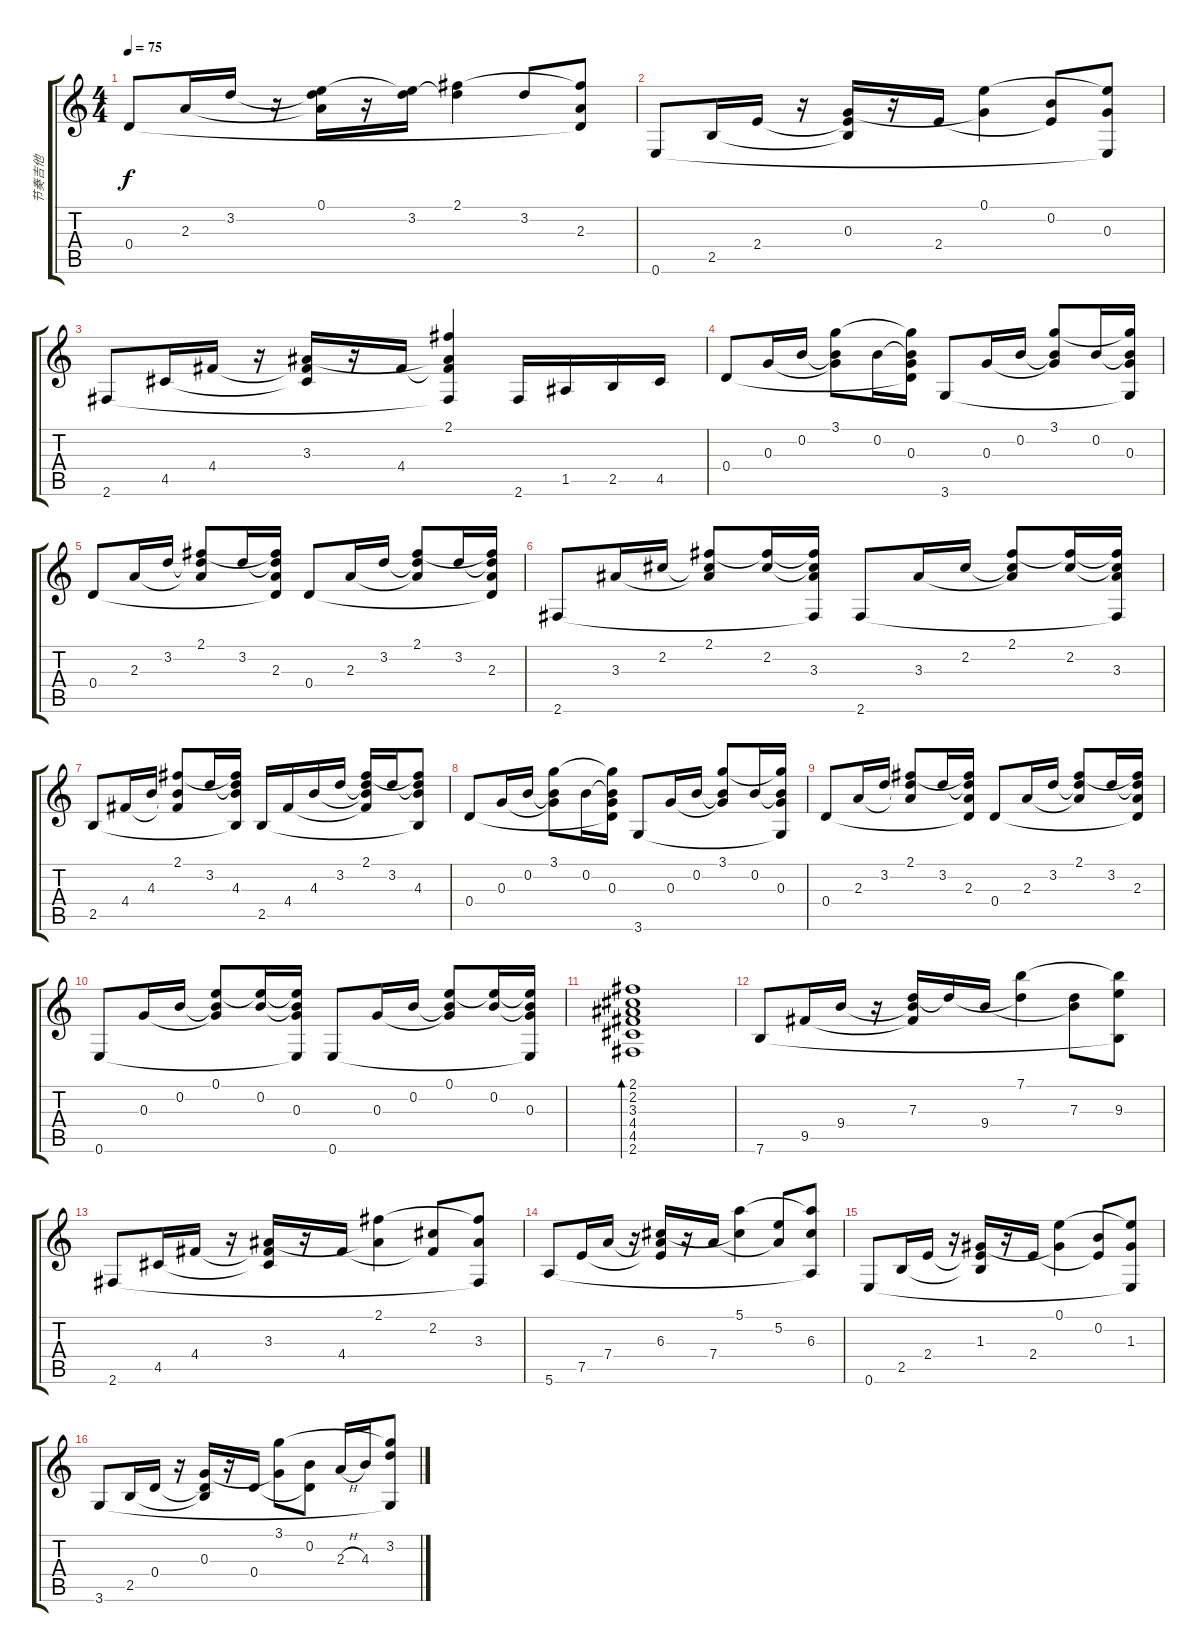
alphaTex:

\track ("节奏吉他" "节奏吉他") {instrument acousticguitarsteel}
\staff {score tabs}
\tuning (E4 B3 G3 D3 A2 E2) {hide}
\ts (4 4)
\tempo 75
\clef g2
\ks c
0.4.8{dy f} 2.3.16 3.2.16 r.16 (0.1 3.2{t} 2.3{t}).16 r.16 (0.1{t} 3.2).16 (2.1 3.2{t}).4 3.2.8 (2.1{t} 2.3 0.4{t}).8 |
0.6.8 2.5.16 2.4.16 r.16 (0.3 2.4{t} 2.5{t}).16 r.16 2.4.16 (0.1 0.3{t}).4 (0.2 2.4{t}).8 (0.1{t} 0.3 0.6{t}).8 |
2.6.8 4.5.16 4.4.16 r.16 (3.3 4.4{t} 4.5{t}).16 r.16 4.4.16 (2.1 3.3{t} 4.4{t} 2.6{t}).4 2.6.16 1.5.16 2.5.16 4.5.16 |
0.4.8 0.3.16 0.2.16 (3.1 0.2{t} 0.3{t}).8 0.2.16 (3.1{t} 0.2{t} 0.3 0.4{t}).16 3.6.8 0.3.16 0.2.16 (3.1 0.2{t} 0.3{t}).8 0.2.16 (3.1{t} 0.2{t} 0.3 3.6{t}).16 |
0.4.8 2.3.16 3.2.16 (2.1 3.2{t} 2.3{t}).8 3.2.16 (2.1{t} 3.2{t} 2.3 0.4{t}).16 0.4.8 2.3.16 3.2.16 (2.1 3.2{t} 2.3{t}).8 3.2.16 (2.1{t} 3.2{t} 2.3 0.4{t}).16 |
2.6.8 3.3.16 2.2.16 (2.1 2.2{t} 3.3{t}).8 (2.1{t} 2.2).16 (2.1{t} 2.2{t} 3.3 2.6{t}).16 2.6.8 3.3.16 2.2.16 (2.1 2.2{t} 3.3{t}).8 (2.1{t} 2.2).16 (2.1{t} 2.2{t} 3.3 2.6{t}).16 |
2.5.8 4.4.16 4.3.16 (2.1 4.3{t} 4.4{t}).8 3.2.16 (2.1{t} 3.2{t} 4.3 2.5{t}).16 2.5.16 4.4.16 4.3.16 3.2.16 (2.1 3.2{t} 4.3{t} 4.4{t}).16 3.2.16 (2.1{t} 3.2{t} 4.3 2.5{t}).8 |
0.4.8 0.3.16 0.2.16 (3.1 0.2{t} 0.3{t}).8 0.2.16 (3.1{t} 0.2{t} 0.3 0.4{t}).16 3.6.8 0.3.16 0.2.16 (3.1 0.2{t} 0.3{t}).8 0.2.16 (3.1{t} 0.2{t} 0.3 3.6{t}).16 |
0.4.8 2.3.16 3.2.16 (2.1 3.2{t} 2.3{t}).8 3.2.16 (2.1{t} 3.2{t} 2.3 0.4{t}).16 0.4.8 2.3.16 3.2.16 (2.1 3.2{t} 2.3{t}).8 3.2.16 (2.1{t} 3.2{t} 2.3 0.4{t}).16 |
0.6.8 0.3.16 0.2.16 (0.1 0.2{t} 0.3{t}).8 (0.1{t} 0.2).16 (0.1{t} 0.2{t} 0.3 0.6{t}).16 0.6.8 0.3.16 0.2.16 (0.1 0.2{t} 0.3{t}).8 (0.1{t} 0.2).16 (0.1{t} 0.2{t} 0.3 0.6{t}).16 |
(2.1 2.2 3.3 4.4 4.5 2.6).1{bd 240} |
7.6.8 9.5.16 9.4.16 r.16 (7.3 9.4{t} 9.5{t}).16 7.3{t}.16 9.4.16 (7.1 7.3{t}).4 (7.3 9.4{t}).8 (7.1{t} 9.3 7.6{t}).8 |
2.6.8 4.5.16 4.4.16 r.16 (3.3 4.4{t} 4.5{t}).16 r.16 4.4.16 (2.1 3.3{t}).4 (2.2 4.4{t}).8 (2.1{t} 3.3 2.6{t}).8 |
5.6.8 7.5.16 7.4.16 r.16 (6.3 7.4{t} 7.5{t}).16 r.16 7.4.16 (5.1 6.3{t}).4 (5.2 7.4{t}).8 (5.1{t} 6.3 5.6{t}).8 |
0.6.8 2.5.16 2.4.16 r.16 (1.3 2.4{t} 2.5{t}).16 r.16 2.4.16 (0.1 1.3{t}).4 (0.2 2.4{t}).8 (0.1{t} 1.3 0.6{t}).8 |
3.6.8 2.5.16 0.4.16 r.16 (0.3 0.4{t} 2.5{t}).16 r.16 0.4.16 (3.1 0.3{t}).8 (0.2 0.4{t}).8 2.3{h}.16 4.3.16 (3.1{t} 3.2 3.6{t}).8
